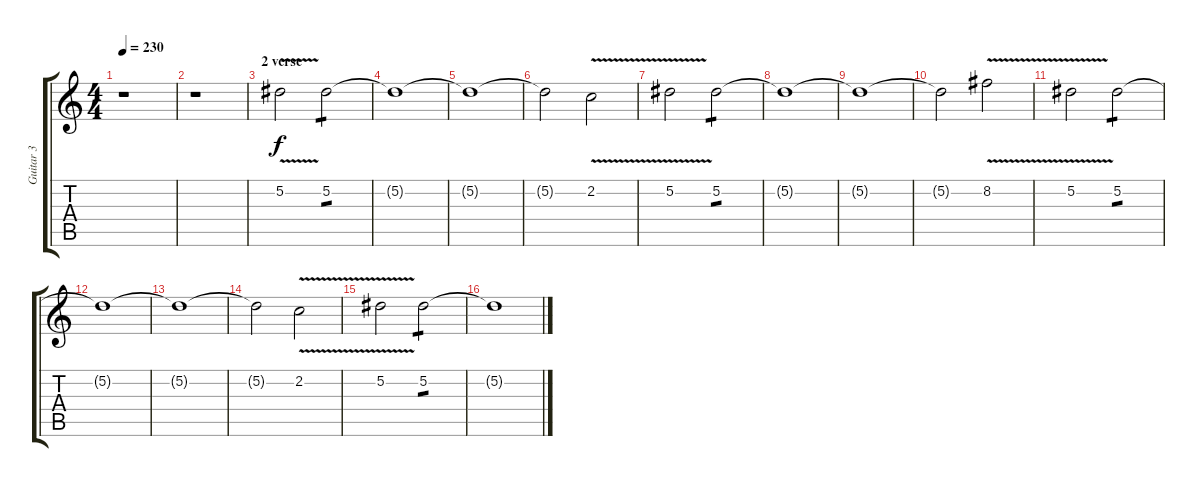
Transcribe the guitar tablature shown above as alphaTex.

\track ("Guitar 3" "Guitar 3") {instrument distortionguitar}
\staff {score tabs}
\tuning (Eb4 Bb3 Gb3 Db3 Ab2 Db2) {hide}
\ts (4 4)
\tempo 230
\clef g2
\ks c
r.1{dy f} |
r.1 |
\section ("" "2 verse")
5.2{v}.2 5.2.2{tp 1} |
5.2{t}.1 |
5.2{t}.1 |
5.2{t}.2 2.2{v}.2 |
5.2{v}.2 5.2.2{tp 1} |
5.2{t}.1 |
5.2{t}.1 |
5.2{t}.2 8.2{v}.2 |
5.2{v}.2 5.2.2{tp 1} |
5.2{t}.1 |
5.2{t}.1 |
5.2{t}.2 2.2{v}.2 |
5.2{v}.2 5.2.2{tp 1} |
5.2{t}.1
